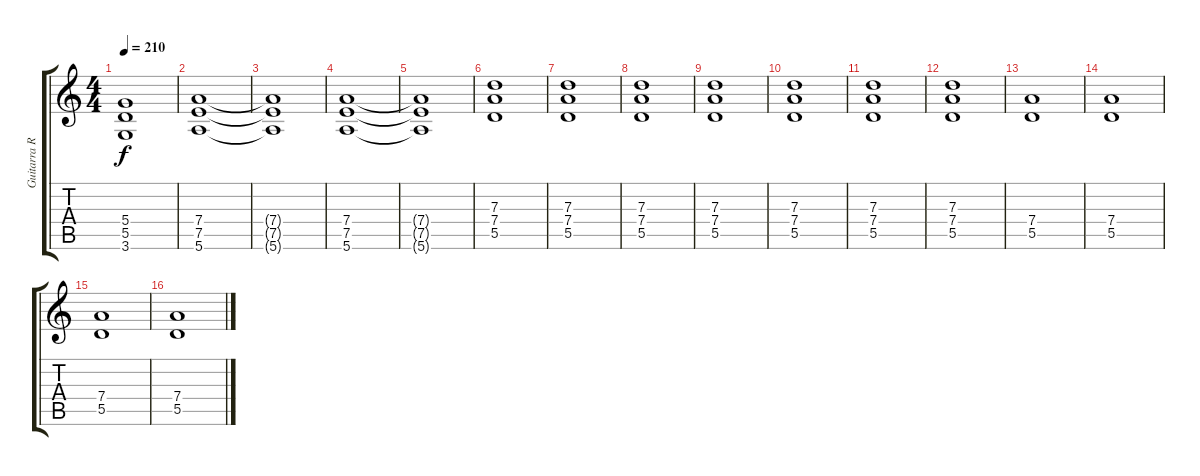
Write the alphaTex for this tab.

\track ("Guitarra Ritmica (Ciro)" "Guitarra R") {instrument overdrivenguitar}
\staff {score tabs}
\tuning (E4 B3 G3 D3 A2 E2) {hide}
\ts (4 4)
\tempo 210
\clef g2
\ks c
(5.4{t} 5.5{t} 3.6{t}).1{dy f} |
(7.4 7.5 5.6).1 |
(7.4{t} 7.5{t} 5.6{t}).1 |
(7.4 7.5 5.6).1 |
(7.4{t} 7.5{t} 5.6{t}).1 |
(7.3 7.4 5.5).1 |
(7.3 7.4 5.5).1 |
(7.3 7.4 5.5).1 |
(7.3 7.4 5.5).1 |
(7.3 7.4 5.5).1 |
(7.3 7.4 5.5).1 |
(7.3 7.4 5.5).1 |
(7.4 5.5).1 |
(7.4 5.5).1 |
(7.4 5.5).1 |
(7.4 5.5).1
